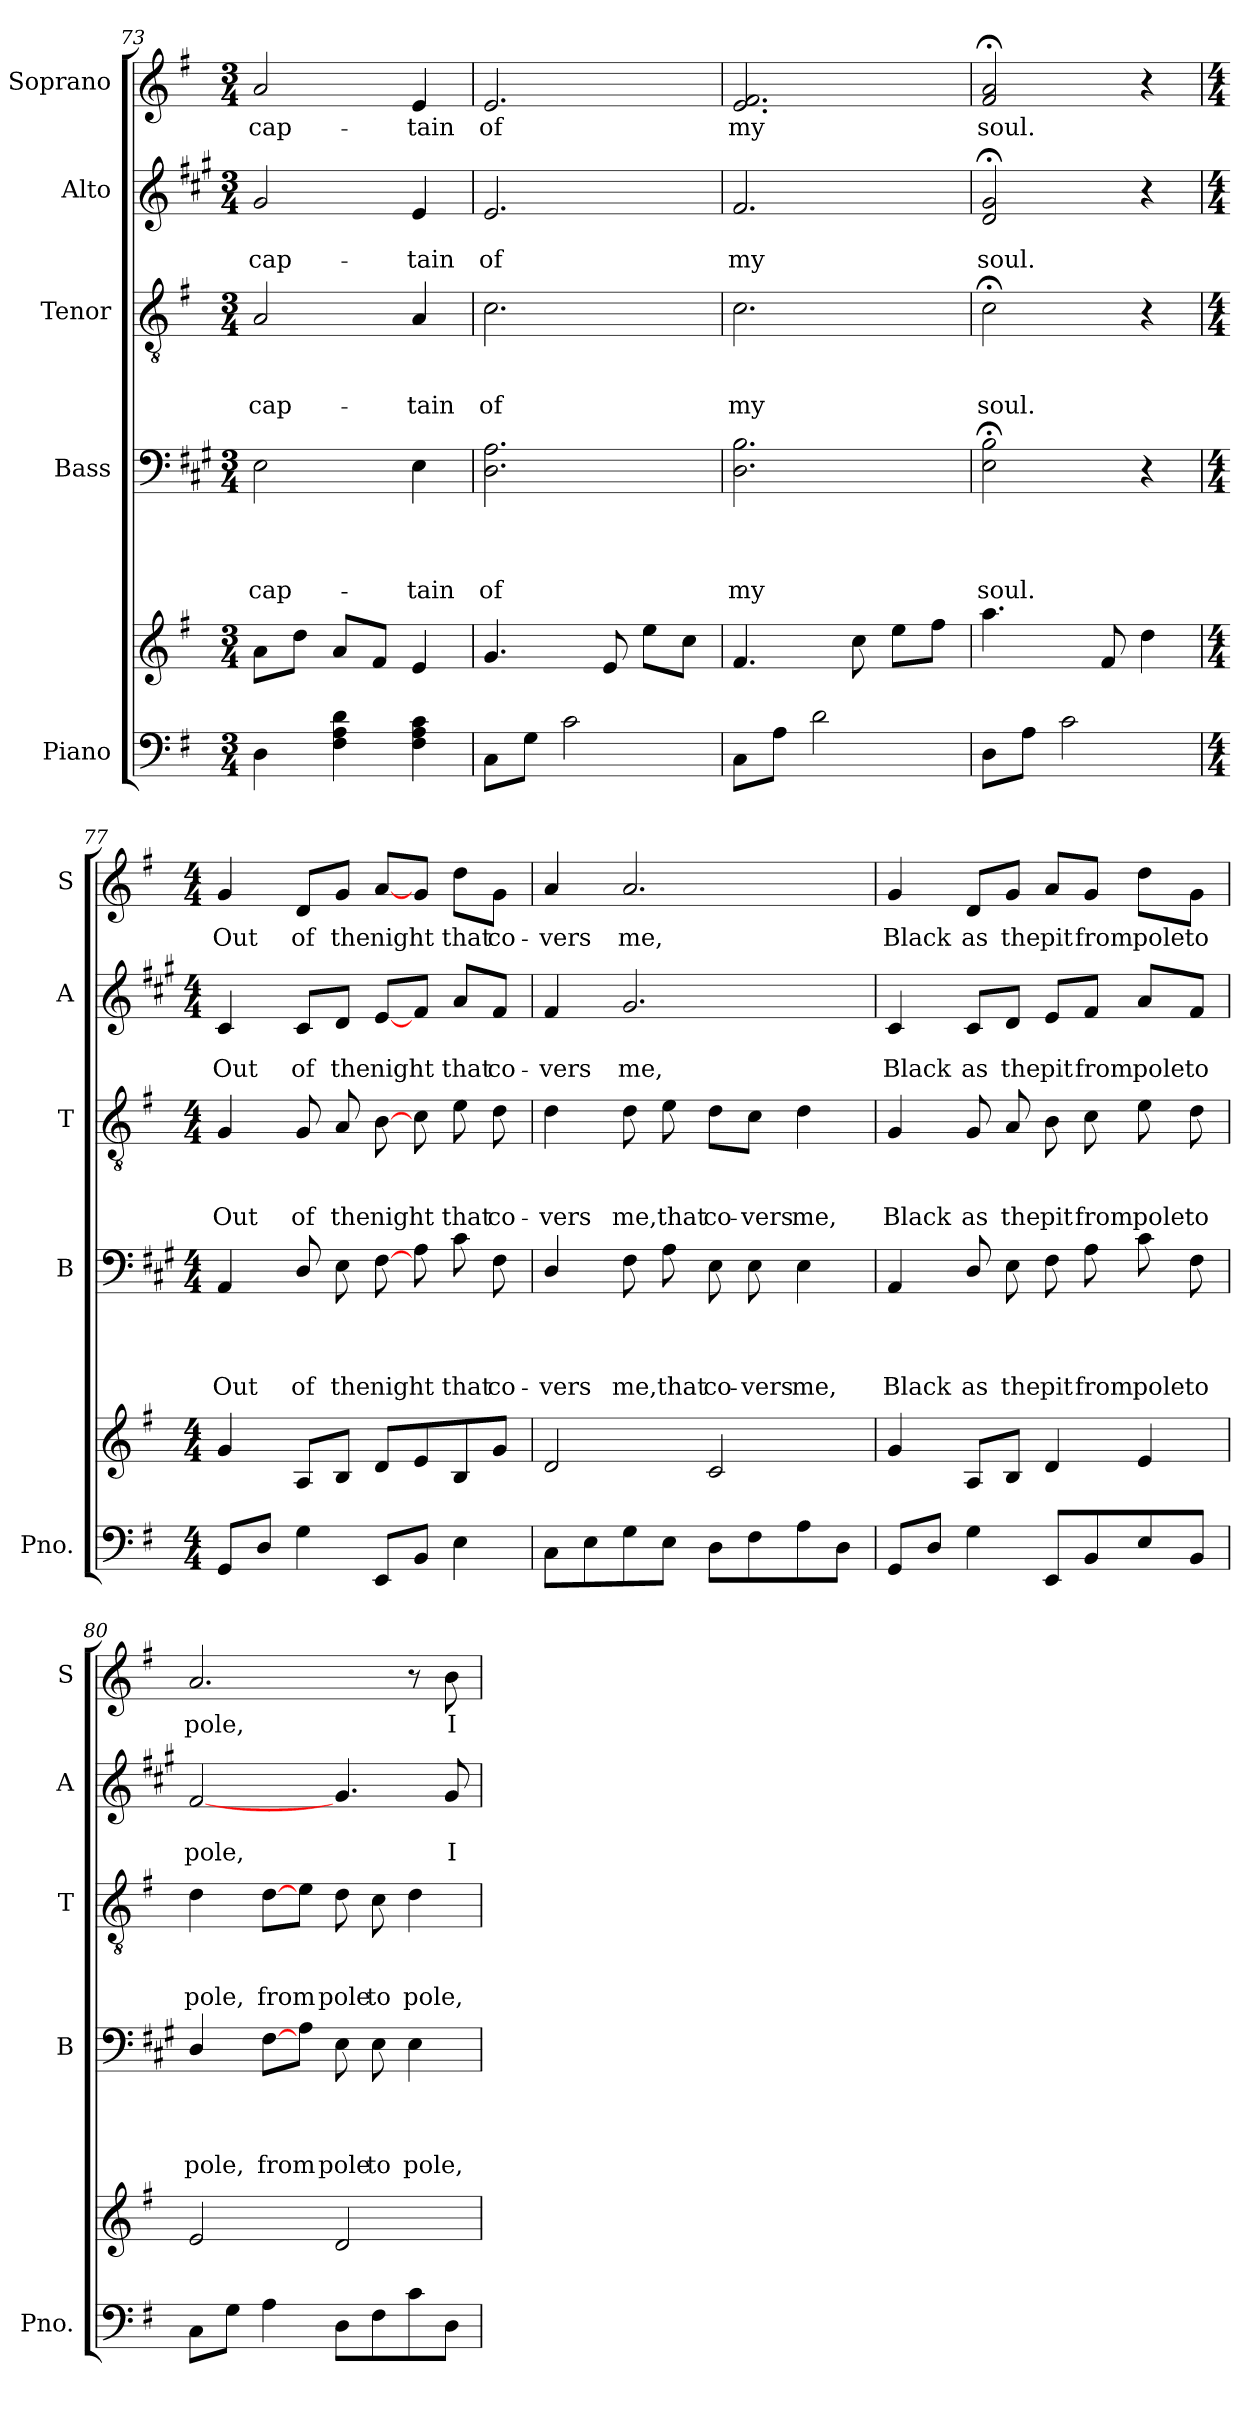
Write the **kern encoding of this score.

**kern	**kern	**kern	**text	**text	**text	**text	**kern	**text	**text	**text	**kern	**text	**text	**kern	**text
*part5	*part5	*part4	*part4	*part4	*part4	*part4	*part3	*part3	*part3	*part3	*part2	*part2	*part2	*part1	*part1
*staff6	*staff5	*staff4	*staff4	*staff4	*staff4	*staff4	*staff3	*staff3	*staff3	*staff3	*staff2	*staff2	*staff2	*staff1	*staff1
*I"Piano	*	*I"Bass	*	*	*	*	*I"Tenor	*	*	*	*I"Alto	*	*	*I"Soprano	*
*I'Pno.	*	*I'B	*	*	*	*	*I'T	*	*	*	*I'A	*	*	*I'S	*
*clefF4	*clefG2	*clefF4	*	*	*	*	*clefGv2	*	*	*	*clefG2	*	*	*clefG2	*
*	*	*ITrd1c2	*	*	*	*	*	*	*	*	*ITrd1c2	*	*	*	*
*k[f#]	*k[f#]	*k[f#]	*	*	*	*	*k[f#]	*	*	*	*k[f#]	*	*	*k[f#]	*
*G:	*G:	*G:	*	*	*	*	*G:	*	*	*	*G:	*	*	*G:	*
*M3/4	*M3/4	*M3/4	*	*	*	*	*M3/4	*	*	*	*M3/4	*	*	*M3/4	*
=73	=73	=73	=73	=73	=73	=73	=73	=73	=73	=73	=73	=73	=73	=73	=73
!	!	!	!	!	!	!LO:LY:b	!	!	!	!LO:LY:b	!	!	!LO:LY:b	!	!LO:LY:b
4D\	8a\L	2D\	.	.	.	cap-	2A/	.	.	cap-	2f#/	.	cap-	2a/	cap-
.	8dd\J	.	.	.	.	.	.	.	.	.	.	.	.	.	.
4F#\ 4A\ 4d\	8a/L	.	.	.	.	.	.	.	.	.	.	.	.	.	.
.	8f#/J	.	.	.	.	.	.	.	.	.	.	.	.	.	.
!	!	!	!	!	!	!LO:LY:b	!	!	!	!LO:LY:b	!	!	!LO:LY:b	!	!LO:LY:b
4F#\ 4A\ 4c\	4e/	4D\	.	.	.	-tain	4A/	.	.	-tain	4d/	.	-tain	4e/	-tain
!!LO:PB:g=z
=74	=74	=74	=74	=74	=74	=74	=74	=74	=74	=74	=74	=74	=74	=74	=74
!	!	!	!	!	!	!LO:LY:b	!	!	!	!LO:LY:b	!	!	!LO:LY:b	!	!LO:LY:b
8C\L	4.g/	2.C\ 2.G\	.	.	.	of	2.c\	.	.	of	2.d/	.	of	2.e/	of
8G\J	.	.	.	.	.	.	.	.	.	.	.	.	.	.	.
2c\	.	.	.	.	.	.	.	.	.	.	.	.	.	.	.
.	8e/	.	.	.	.	.	.	.	.	.	.	.	.	.	.
.	8ee\L	.	.	.	.	.	.	.	.	.	.	.	.	.	.
.	8cc\J	.	.	.	.	.	.	.	.	.	.	.	.	.	.
=75	=75	=75	=75	=75	=75	=75	=75	=75	=75	=75	=75	=75	=75	=75	=75
!	!	!	!	!	!	!LO:LY:b	!	!	!	!LO:LY:b	!	!	!LO:LY:b	!	!LO:LY:b
8C\L	4.f#/	2.C\ 2.A\	.	.	.	my	2.c\	.	.	my	2.e/	.	my	2.e/ 2.f#/	my
8A\J	.	.	.	.	.	.	.	.	.	.	.	.	.	.	.
2d\	.	.	.	.	.	.	.	.	.	.	.	.	.	.	.
.	8cc\	.	.	.	.	.	.	.	.	.	.	.	.	.	.
.	8ee\L	.	.	.	.	.	.	.	.	.	.	.	.	.	.
.	8ff#\J	.	.	.	.	.	.	.	.	.	.	.	.	.	.
=76	=76	=76	=76	=76	=76	=76	=76	=76	=76	=76	=76	=76	=76	=76	=76
!	!	!	!	!	!	!LO:LY:b	!	!	!	!LO:LY:b	!	!	!LO:LY:b	!	!LO:LY:b
8D\L	4.aa\	2D\;< 2A\;<	.	.	.	soul.	2c;<\	.	.	soul.	2c/;< 2f#/;<	.	soul.	2f#/;< 2a/;<	soul.
8A\J	.	.	.	.	.	.	.	.	.	.	.	.	.	.	.
2c\	.	.	.	.	.	.	.	.	.	.	.	.	.	.	.
.	8f#/	.	.	.	.	.	.	.	.	.	.	.	.	.	.
.	4dd\	4r	.	.	.	.	4r	.	.	.	4r	.	.	4r	.
=77	=77	=77	=77	=77	=77	=77	=77	=77	=77	=77	=77	=77	=77	=77	=77
*M4/4	*M4/4	*M4/4	*	*	*	*	*M4/4	*	*	*	*M4/4	*	*	*M4/4	*
!	!	!	!	!	!	!LO:LY:b	!	!	!	!LO:LY:b	!	!	!LO:LY:b	!	!LO:LY:b
8GG/L	4g/	4GG/	.	.	.	Out	4G/	.	.	Out	4B/	.	Out	4g/	Out
8D/J	.	.	.	.	.	.	.	.	.	.	.	.	.	.	.
!	!	!	!	!	!	!LO:LY:b	!	!	!	!LO:LY:b	!	!	!LO:LY:b	!	!LO:LY:b
4G\	8A/L	8C/	.	.	.	of	8G/	.	.	of	8B/L	.	of	8d/L	of
!	!	!	!	!	!	!LO:LY:b	!	!	!	!LO:LY:b	!	!	!LO:LY:b	!	!LO:LY:b
.	8B/J	8D\	.	.	.	the	8A/	.	.	the	8c/J	.	the	8g/J	the
!	!	!	!	!	!	!LO:LY:b	!	!	!	!LO:LY:b	!	!	!LO:LY:b	!	!LO:LY:b
8EE/L	8d/L	[8E\	.	.	.	night	[8B\	.	.	night	[8d/L	.	night	[8a/L	night
8BB/J	8e/	8G\	.	.	.	.	8c\	.	.	.	8e/J	.	.	8g/J	.
!	!	!	!	!	!	!LO:LY:b	!	!	!	!LO:LY:b	!	!	!LO:LY:b	!	!LO:LY:b
4E\	8B/	8B\	.	.	.	that	8e\	.	.	that	8g/L	.	that	8dd\L	that
!	!	!	!	!	!	!LO:LY:b	!	!	!	!LO:LY:b	!	!	!LO:LY:b	!	!LO:LY:b
.	8g/J	8E\	.	.	.	co-	8d\	.	.	co-	8e/J	.	co-	8g\J	co-
=78	=78	=78	=78	=78	=78	=78	=78	=78	=78	=78	=78	=78	=78	=78	=78
!	!	!	!	!	!	!LO:LY:b	!	!	!	!LO:LY:b	!	!	!LO:LY:b	!	!LO:LY:b
8C\L	2d/	4C/	.	.	.	-vers	4d\	.	.	-vers	4e/	.	-vers	4a/	-vers
8E\	.	.	.	.	.	.	.	.	.	.	.	.	.	.	.
!	!	!	!	!	!	!LO:LY:b	!	!	!	!LO:LY:b	!	!	!LO:LY:b	!	!LO:LY:b
8G\	.	8E\	.	.	.	me,	8d\	.	.	me,	2.f#/	.	me,	2.a/	me,
!	!	!	!	!	!	!LO:LY:b	!	!	!	!LO:LY:b	!	!	!	!	!
8E\J	.	8G\	.	.	.	that	8e\	.	.	that	.	.	.	.	.
!	!	!	!	!	!	!LO:LY:b	!	!	!	!LO:LY:b	!	!	!	!	!
8D\L	2c/	8D\	.	.	.	co-	8d\L	.	.	co-	.	.	.	.	.
!	!	!	!	!	!	!LO:LY:b	!	!	!	!LO:LY:b	!	!	!	!	!
8F#\	.	8D\	.	.	.	-vers	8c\J	.	.	-vers	.	.	.	.	.
!	!	!	!	!	!	!LO:LY:b	!	!	!	!LO:LY:b	!	!	!	!	!
8A\	.	4D\	.	.	.	me,	4d\	.	.	me,	.	.	.	.	.
8D\J	.	.	.	.	.	.	.	.	.	.	.	.	.	.	.
!!LO:LB:g=z
=79	=79	=79	=79	=79	=79	=79	=79	=79	=79	=79	=79	=79	=79	=79	=79
!	!	!	!	!	!	!LO:LY:b	!	!	!	!LO:LY:b	!	!	!LO:LY:b	!	!LO:LY:b
8GG/L	4g/	4GG/	.	.	.	Black	4G/	.	.	Black	4B/	.	Black	4g/	Black
8D/J	.	.	.	.	.	.	.	.	.	.	.	.	.	.	.
!	!	!	!	!	!	!LO:LY:b	!	!	!	!LO:LY:b	!	!	!LO:LY:b	!	!LO:LY:b
4G\	8A/L	8C/	.	.	.	as	8G/	.	.	as	8B/L	.	as	8d/L	as
!	!	!	!	!	!	!LO:LY:b	!	!	!	!LO:LY:b	!	!	!LO:LY:b	!	!LO:LY:b
.	8B/J	8D\	.	.	.	the	8A/	.	.	the	8c/J	.	the	8g/J	the
!	!	!	!	!	!	!LO:LY:b	!	!	!	!LO:LY:b	!	!	!LO:LY:b	!	!LO:LY:b
8EE/L	4d/	8E\	.	.	.	pit	8B\	.	.	pit	8d/L	.	pit	8a/L	pit
!	!	!	!	!	!	!LO:LY:b	!	!	!	!LO:LY:b	!	!	!LO:LY:b	!	!LO:LY:b
8BB/	.	8G\	.	.	.	from	8c\	.	.	from	8e/J	.	from	8g/J	from
!	!	!	!	!	!	!LO:LY:b	!	!	!	!LO:LY:b	!	!	!LO:LY:b	!	!LO:LY:b
8E/	4e/	8B\	.	.	.	pole	8e\	.	.	pole	8g/L	.	pole	8dd\L	pole
!	!	!	!	!	!	!LO:LY:b	!	!	!	!LO:LY:b	!	!	!LO:LY:b	!	!LO:LY:b
8BB/J	.	8E\	.	.	.	to	8d\	.	.	to	8e/J	.	to	8g\J	to
=80	=80	=80	=80	=80	=80	=80	=80	=80	=80	=80	=80	=80	=80	=80	=80
!	!	!	!	!	!	!LO:LY:b	!	!	!	!LO:LY:b	!	!	!LO:LY:b	!	!LO:LY:b
8C\L	2e/	4C/	.	.	.	pole,	4d\	.	.	pole,	[2e/	.	pole,	2.a/	pole,
8G\J	.	.	.	.	.	.	.	.	.	.	.	.	.	.	.
!	!	!	!	!	!	!LO:LY:b	!	!	!	!LO:LY:b	!	!	!	!	!
4A\	.	[8E\L	.	.	.	from	[8d\L	.	.	from	.	.	.	.	.
.	.	8G\J	.	.	.	.	8e\J	.	.	.	.	.	.	.	.
!	!	!	!	!	!	!LO:LY:b	!	!	!	!LO:LY:b	!	!	!	!	!
8D\L	2d/	8D\	.	.	.	pole	8d\	.	.	pole	4.f#/	.	.	.	.
!	!	!	!	!	!	!LO:LY:b	!	!	!	!LO:LY:b	!	!	!	!	!
8F#\	.	8D\	.	.	.	to	8c\	.	.	to	.	.	.	.	.
!	!	!	!	!	!	!LO:LY:b	!	!	!	!LO:LY:b	!	!	!	!	!
8c\	.	4D\	.	.	.	pole,	4d\	.	.	pole,	.	.	.	8r	.
!	!	!	!	!	!	!	!	!	!	!	!	!	!LO:LY:b	!	!LO:LY:b
8D\J	.	.	.	.	.	.	.	.	.	.	8f#/	.	I	8b\	I
=	=	=	=	=	=	=	=	=	=	=	=	=	=	=	=
*-	*-	*-	*-	*-	*-	*-	*-	*-	*-	*-	*-	*-	*-	*-	*-
